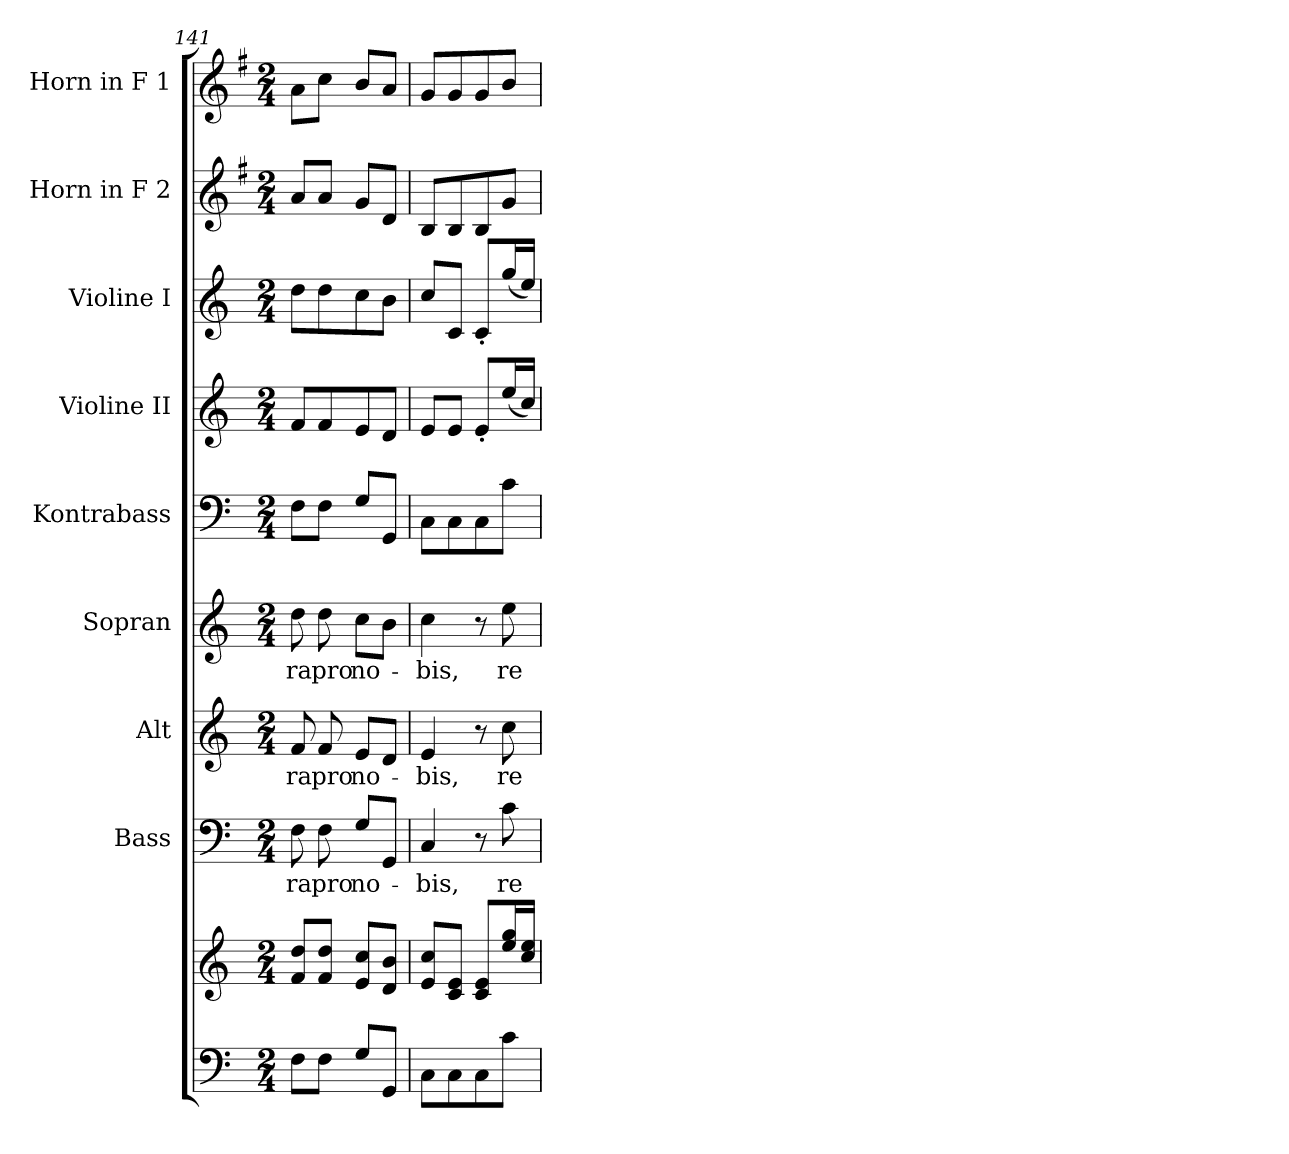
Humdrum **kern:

**kern	**kern	**kern	**text	**kern	**text	**kern	**text	**kern	**kern	**kern	**kern	**kern
*part9	*part9	*part8	*part8	*part7	*part7	*part6	*part6	*part5	*part4	*part3	*part2	*part1
*staff10	*staff9	*staff8	*staff8	*staff7	*staff7	*staff6	*staff6	*staff5	*staff4	*staff3	*staff2	*staff1
*	*	*I"Bass	*	*I"Alt	*	*I"Sopran	*	*I"Kontrabass	*I"Violine II	*I"Violine I	*I"Horn in F 2	*I"Horn in F 1
*	*	*I'B.	*	*I'A.	*	*I'S.	*	*I'Kb.	*I'Vl. II	*I'Vl. I	*I'Hrn. 2	*I'Hrn. 1
*clefF4	*clefG2	*clefF4	*	*clefG2	*	*clefG2	*	*clefF4	*clefG2	*clefG2	*clefG2	*clefG2
*	*	*	*	*	*	*	*	*ITrd7c12	*	*	*ITrd4c7	*ITrd4c7
*k[]	*k[]	*k[]	*	*k[]	*	*k[]	*	*k[]	*k[]	*k[]	*k[]	*k[]
*C:	*C:	*C:	*	*C:	*	*C:	*	*C:	*C:	*C:	*C:	*C:
*M2/4	*M2/4	*M2/4	*	*M2/4	*	*M2/4	*	*M2/4	*M2/4	*M2/4	*M2/4	*M2/4
=141	=141	=141	=141	=141	=141	=141	=141	=141	=141	=141	=141	=141
!	!	!	!LO:LY:b	!	!LO:LY:b	!	!LO:LY:b	!	!	!	!	!
8F\L	8f/ 8dd/L	8F\	-ra	8f/	-ra	8dd\	-ra	8FF\L	8f/L	8dd\L	8d/L	8d\L
!	!	!	!LO:LY:b	!	!LO:LY:b	!	!LO:LY:b	!	!	!	!	!
8F\J	8f/ 8dd/J	8F\	pro	8f/	pro	8dd\	pro	8FF\J	8f/	8dd\	8d/J	8f\J
!	!	!	!LO:LY:b	!	!LO:LY:b	!	!LO:LY:b	!	!	!	!	!
8G/L	8e/ 8cc/L	8G/L	no-	8e/L	no-	8cc\L	no-	8GG/L	8e/	8cc\	8c/L	8e/L
8GG/J	8d/ 8b/J	8GG/J	.	8d/J	.	8b\J	.	8GGG/J	8d/J	8b\J	8G/J	8d/J
=142	=142	=142	=142	=142	=142	=142	=142	=142	=142	=142	=142	=142
!	!	!	!LO:LY:b	!	!LO:LY:b	!	!LO:LY:b	!	!	!	!	!
8C\L	8e/ 8cc/L	4C/	-bis,	4e/	-bis,	4cc\	-bis,	8CC\L	8e/L	8cc/L	8E/L	8c/L
8C\	8c/ 8e/J	.	.	.	.	.	.	8CC\	8e/J	8c/J	8E/	8c/
8C\	8c/ 8e/L	8r	.	8r	.	8r	.	8CC\	8e'</L	8c'</L	8E/	8c/
!	!	!	!LO:LY:b	!	!LO:LY:b	!	!LO:LY:b	!	!	!	!	!
8c\J	16ee/ 16gg/L	8c\	re-	8cc\	re-	8ee\	re-	8C\J	(<16ee/L	(<16gg/L	8c/J	8e/J
.	16cc/ 16ee/JJ	.	.	.	.	.	.	.	16cc/JJ)	16ee/JJ)	.	.
=	=	=	=	=	=	=	=	=	=	=	=	=
*-	*-	*-	*-	*-	*-	*-	*-	*-	*-	*-	*-	*-
